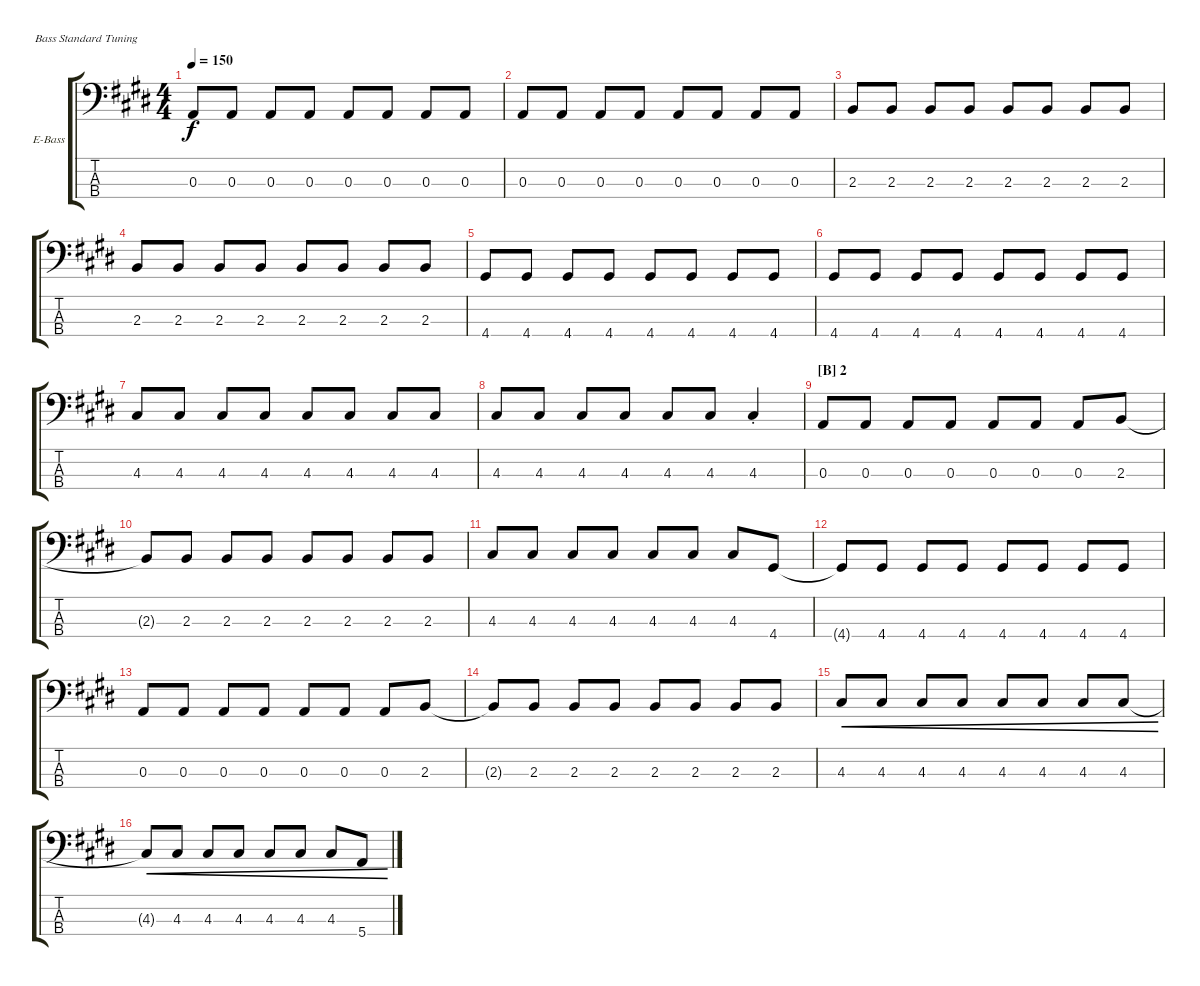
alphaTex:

\bracketExtendMode groupsimilarinstruments
\firstSystemTrackNameOrientation horizontal
\otherSystemsTrackNameOrientation horizontal
\track ("Satoma" "E-Bass") {instrument electricbassfinger}
\staff {score tabs}
\tuning (G2 D2 A1 E1)
\ts (4 4)
\tempo 150
\clef f4
\ks e
0.3.8{dy f} 0.3.8 0.3.8 0.3.8 0.3.8 0.3.8 0.3.8 0.3.8 |
0.3.8 0.3.8 0.3.8 0.3.8 0.3.8 0.3.8 0.3.8 0.3.8 |
2.3.8 2.3.8 2.3.8 2.3.8 2.3.8 2.3.8 2.3.8 2.3.8 |
2.3.8 2.3.8 2.3.8 2.3.8 2.3.8 2.3.8 2.3.8 2.3.8 |
4.4.8 4.4.8 4.4.8 4.4.8 4.4.8 4.4.8 4.4.8 4.4.8 |
4.4.8 4.4.8 4.4.8 4.4.8 4.4.8 4.4.8 4.4.8 4.4.8 |
4.3.8 4.3.8 4.3.8 4.3.8 4.3.8 4.3.8 4.3.8 4.3.8 |
4.3.8 4.3.8 4.3.8 4.3.8 4.3.8 4.3.8 4.3{st}.4 |
\section ("B" "2")
0.3.8 0.3.8 0.3.8 0.3.8 0.3.8 0.3.8 0.3.8 2.3.8 |
2.3{t}.8 2.3.8 2.3.8 2.3.8 2.3.8 2.3.8 2.3.8 2.3.8 |
4.3.8 4.3.8 4.3.8 4.3.8 4.3.8 4.3.8 4.3.8 4.4.8 |
4.4{t}.8 4.4.8 4.4.8 4.4.8 4.4.8 4.4.8 4.4.8 4.4.8 |
0.3.8 0.3.8 0.3.8 0.3.8 0.3.8 0.3.8 0.3.8 2.3.8 |
2.3{t}.8 2.3.8 2.3.8 2.3.8 2.3.8 2.3.8 2.3.8 2.3.8 |
4.3.8{cre} 4.3.8{cre} 4.3.8{cre} 4.3.8{cre} 4.3.8{cre} 4.3.8{cre} 4.3.8{cre} 4.3.8{cre} |
4.3{t}.8{cre} 4.3.8{cre} 4.3.8{cre} 4.3.8{cre} 4.3.8{cre} 4.3.8{cre} 4.3.8{cre} 5.4.8{cre}
